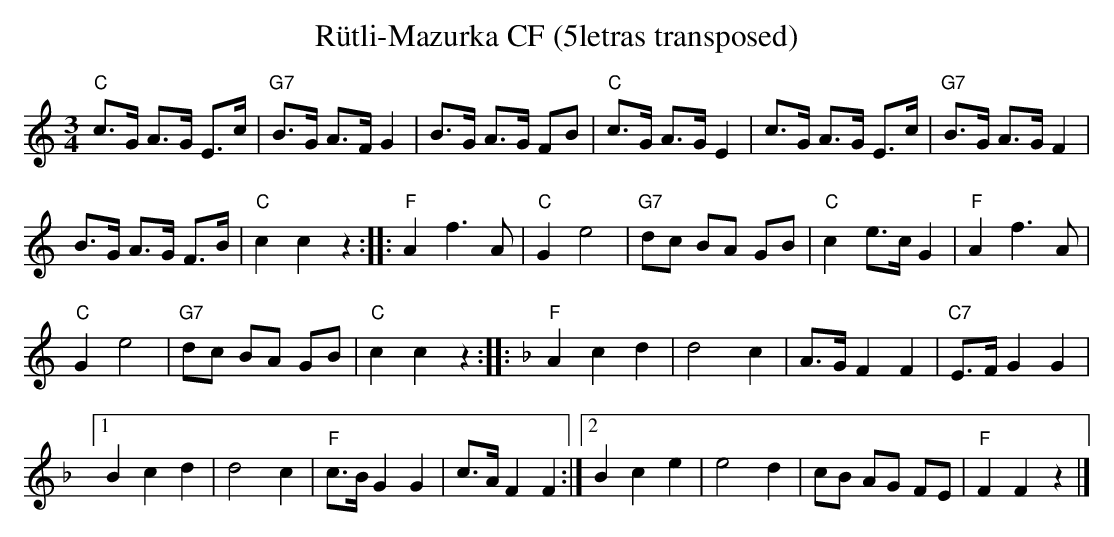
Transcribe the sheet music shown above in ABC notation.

X:1
T:R\"utli-Mazurka CF (5letras transposed)
M:3/4
L:1/8
K:C transpose=3 %%MIDI gchordon
"C"c>G A>G E>c | "G7"B>G A>FG2 | B>G A>G FB | "C"c>G A>GE2 | c>G A>G E>c | "G7"B>G A>G F2 |
B>G A>G F>B | "C"c2c2z2 :: "F"A2f3A | "C"G2e4 | "G7"dc BA GB | "C"c2e>cG2 | "F"A2f3A |
"C"G2e4 | "G7"dc BA GB | "C"c2c2z2 :: [K:F]"F"A2c2d2 | d4c2 | A>GF2F2 | "C7"E>F G2G2 |1
B2c2d2 | d4 c2 | "F"c>BG2G2 | c>A F2F2 :|2 B2c2e2 | e4d2 | cB AG FE | "F"F2F2z2 |]
